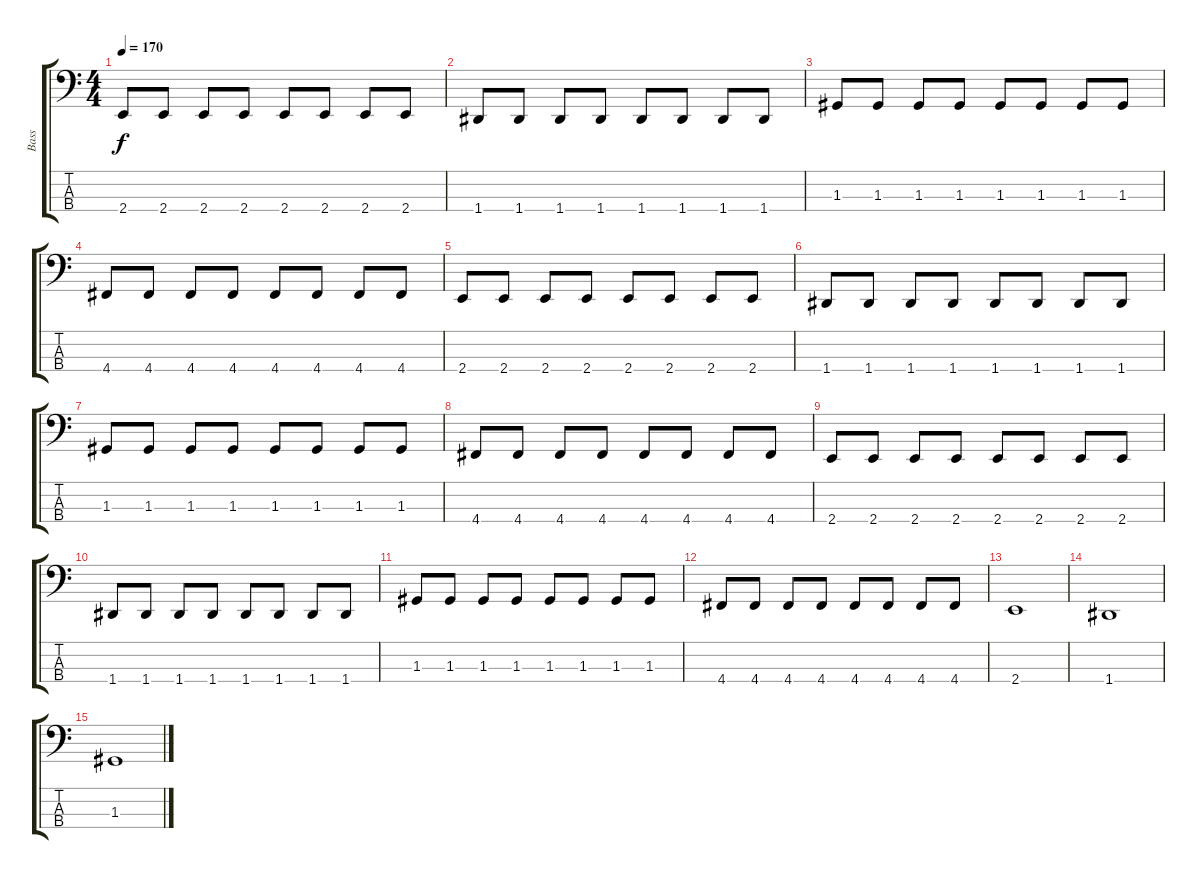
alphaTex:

\track ("Bass" "Bass") {instrument electricbassfinger}
\staff {score tabs}
\tuning (F2 C2 G1 D1) {hide}
\ts (4 4)
\tempo 170
\clef f4
\ks c
2.4.8{dy f} 2.4.8 2.4.8 2.4.8 2.4.8 2.4.8 2.4.8 2.4.8 |
1.4.8 1.4.8 1.4.8 1.4.8 1.4.8 1.4.8 1.4.8 1.4.8 |
1.3.8 1.3.8 1.3.8 1.3.8 1.3.8 1.3.8 1.3.8 1.3.8 |
4.4.8 4.4.8 4.4.8 4.4.8 4.4.8 4.4.8 4.4.8 4.4.8 |
2.4.8 2.4.8 2.4.8 2.4.8 2.4.8 2.4.8 2.4.8 2.4.8 |
1.4.8 1.4.8 1.4.8 1.4.8 1.4.8 1.4.8 1.4.8 1.4.8 |
1.3.8 1.3.8 1.3.8 1.3.8 1.3.8 1.3.8 1.3.8 1.3.8 |
4.4.8 4.4.8 4.4.8 4.4.8 4.4.8 4.4.8 4.4.8 4.4.8 |
2.4.8 2.4.8 2.4.8 2.4.8 2.4.8 2.4.8 2.4.8 2.4.8 |
1.4.8 1.4.8 1.4.8 1.4.8 1.4.8 1.4.8 1.4.8 1.4.8 |
1.3.8 1.3.8 1.3.8 1.3.8 1.3.8 1.3.8 1.3.8 1.3.8 |
4.4.8 4.4.8 4.4.8 4.4.8 4.4.8 4.4.8 4.4.8 4.4.8 |
2.4.1 |
1.4.1 |
1.3.1
